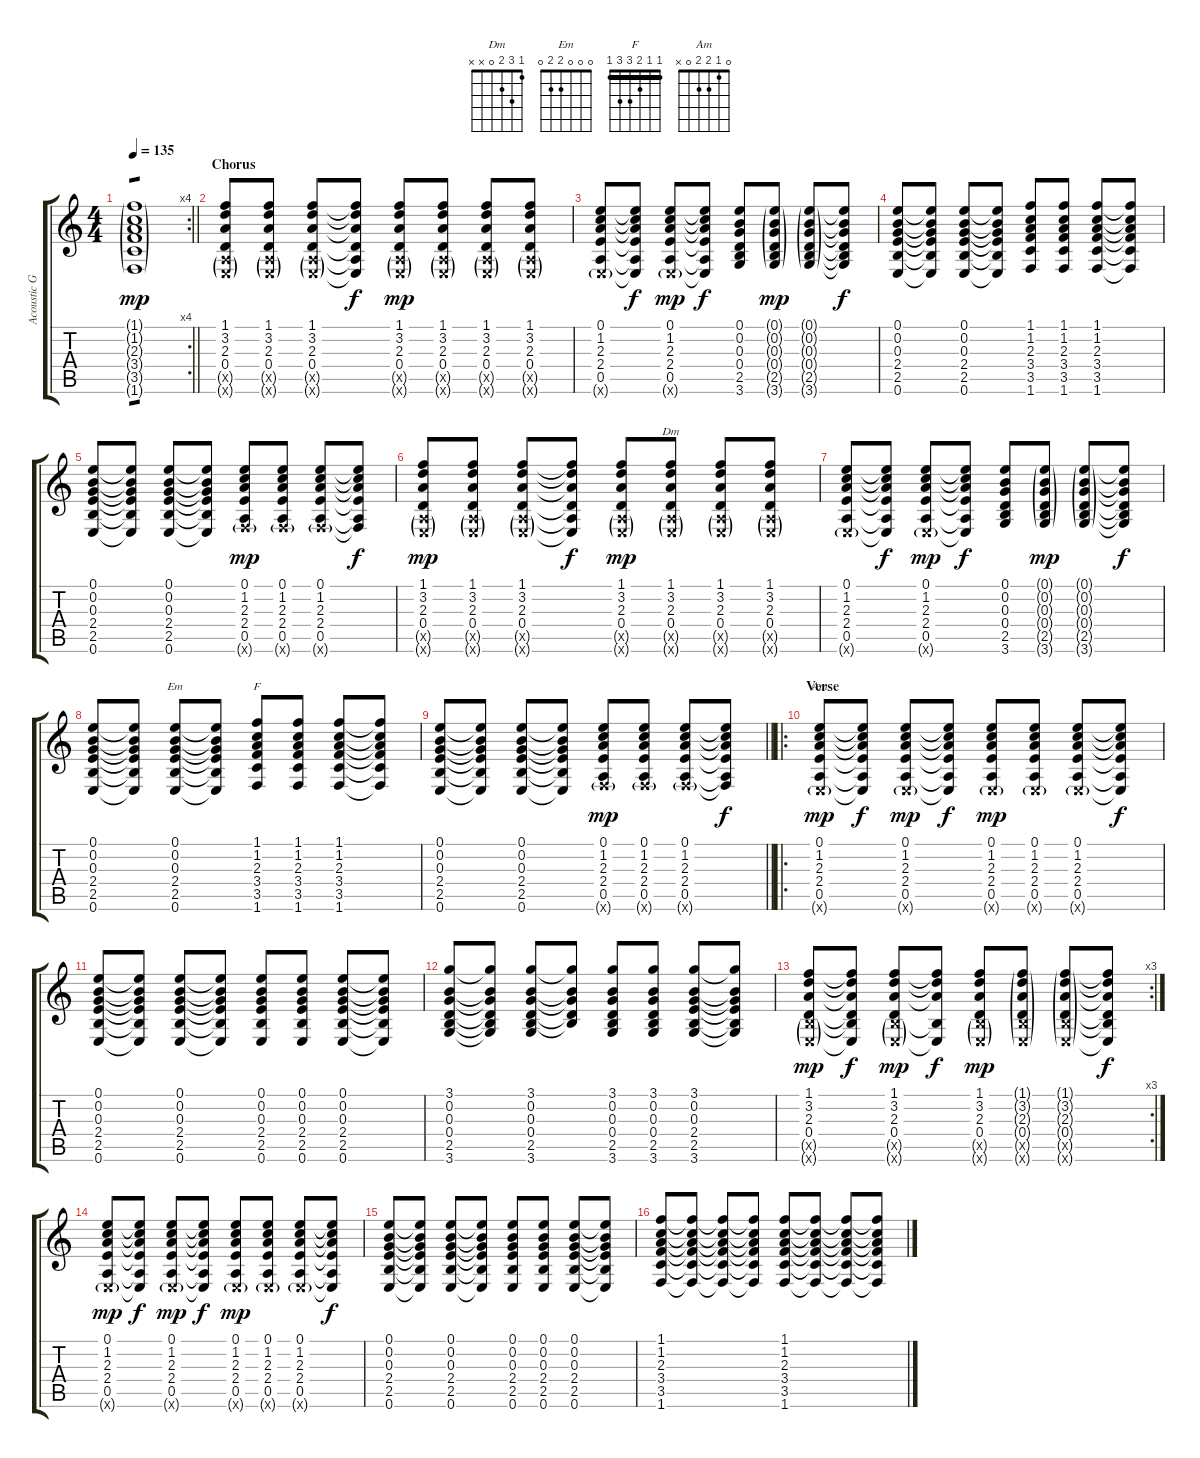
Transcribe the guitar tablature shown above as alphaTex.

\track ("Acoustic Guitar" "Acoustic G") {instrument acousticguitarsteel}
\staff {score tabs}
\tuning (E4 B3 G3 D3 A2 E2) {hide}
\chord ("Dm" 1 3 2 0 x x)
\chord ("Em" 0 0 0 2 2 0)
\chord ("F" 1 1 2 3 3 1) {barre 1}
\chord ("Am" 0 1 2 2 0 x)
\rc 4
\ts (4 4)
\tempo 135
\clef g2
\barLineRight lightlight
\ks c
(1.1{g} 1.2{g} 2.3{g} 3.4{g} 3.5{g} 1.6{g}).1{tp 1 dy mp} |
\section ("" "Chorus")
(1.1 3.2 2.3 0.4 0.5{g x} 0.6{g x}).8 (1.1 3.2 2.3 0.4 0.5{g x} 0.6{g x}).8 (1.1 3.2 2.3 0.4 0.5{g x} 0.6{g x}).8 (1.1{t} 3.2{t} 2.3{t} 0.4{t} 0.5{t} 0.6{t}).8{dy f} (1.1 3.2 2.3 0.4 0.5{g x} 0.6{g x}).8{dy mp} (1.1 3.2 2.3 0.4 0.5{g x} 0.6{g x}).8 (1.1 3.2 2.3 0.4 0.5{g x} 0.6{g x}).8 (1.1 3.2 2.3 0.4 0.5{g x} 0.6{g x}).8 |
(0.1 1.2 2.3 2.4 0.5 0.6{g x}).8 (0.1{t} 1.2{t} 2.3{t} 2.4{t} 0.5{t} 0.6{t}).8{dy f} (0.1 1.2 2.3 2.4 0.5 0.6{g x}).8{dy mp} (0.1{t} 1.2{t} 2.3{t} 2.4{t} 0.5{t} 0.6{t}).8{dy f} (0.1 0.2 0.3 0.4 2.5 3.6).8 (0.1{g} 0.2{g} 0.3{g} 0.4{g} 2.5{g} 3.6{g}).8{dy mp} (0.1{g} 0.2{g} 0.3{g} 0.4{g} 2.5{g} 3.6{g}).8 (0.1{t} 0.2{t} 0.3{t} 0.4{t} 2.5{t} 3.6{t}).8{dy f} |
(0.1 0.2 0.3 2.4 2.5 0.6).8 (0.1{t} 0.2{t} 0.3{t} 2.4{t} 2.5{t} 0.6{t}).8 (0.1 0.2 0.3 2.4 2.5 0.6).8 (0.1{t} 0.2{t} 0.3{t} 2.4{t} 2.5{t} 0.6{t}).8 (1.1 1.2 2.3 3.4 3.5 1.6).8 (1.1 1.2 2.3 3.4 3.5 1.6).8 (1.1 1.2 2.3 3.4 3.5 1.6).8 (1.1{t} 1.2{t} 2.3{t} 3.4{t} 3.5{t} 1.6{t}).8 |
(0.1 0.2 0.3 2.4 2.5 0.6).8 (0.1{t} 0.2{t} 0.3{t} 2.4{t} 2.5{t} 0.6{t}).8 (0.1 0.2 0.3 2.4 2.5 0.6).8 (0.1{t} 0.2{t} 0.3{t} 2.4{t} 2.5{t} 0.6{t}).8 (0.1 1.2 2.3 2.4 0.5 1.6{g x}).8{dy mp} (0.1 1.2 2.3 2.4 0.5 1.6{g x}).8 (0.1 1.2 2.3 2.4 0.5 1.6{g x}).8 (0.1{t} 1.2{t} 2.3{t} 2.4{t} 0.5{t} 1.6{t}).8{dy f} |
(1.1 3.2 2.3 0.4 0.5{g x} 0.6{g x}).8{dy mp} (1.1 3.2 2.3 0.4 0.5{g x} 0.6{g x}).8 (1.1 3.2 2.3 0.4 0.5{g x} 0.6{g x}).8 (1.1{t} 3.2{t} 2.3{t} 0.4{t} 0.5{t} 0.6{t}).8{dy f} (1.1 3.2 2.3 0.4 0.5{g x} 0.6{g x}).8{dy mp} (1.1 3.2 2.3 0.4 0.5{g x} 0.6{g x}).8{ch "Dm"} (1.1 3.2 2.3 0.4 0.5{g x} 0.6{g x}).8 (1.1 3.2 2.3 0.4 0.5{g x} 0.6{g x}).8 |
(0.1 1.2 2.3 2.4 0.5 0.6{g x}).8 (0.1{t} 1.2{t} 2.3{t} 2.4{t} 0.5{t} 0.6{t}).8{dy f} (0.1 1.2 2.3 2.4 0.5 0.6{g x}).8{dy mp} (0.1{t} 1.2{t} 2.3{t} 2.4{t} 0.5{t} 0.6{t}).8{dy f} (0.1 0.2 0.3 0.4 2.5 3.6).8 (0.1{g} 0.2{g} 0.3{g} 0.4{g} 2.5{g} 3.6{g}).8{dy mp} (0.1{g} 0.2{g} 0.3{g} 0.4{g} 2.5{g} 3.6{g}).8 (0.1{t} 0.2{t} 0.3{t} 0.4{t} 2.5{t} 3.6{t}).8{dy f} |
(0.1 0.2 0.3 2.4 2.5 0.6).8 (0.1{t} 0.2{t} 0.3{t} 2.4{t} 2.5{t} 0.6{t}).8 (0.1 0.2 0.3 2.4 2.5 0.6).8{ch "Em"} (0.1{t} 0.2{t} 0.3{t} 2.4{t} 2.5{t} 0.6{t}).8 (1.1 1.2 2.3 3.4 3.5 1.6).8{ch "F"} (1.1 1.2 2.3 3.4 3.5 1.6).8 (1.1 1.2 2.3 3.4 3.5 1.6).8 (1.1{t} 1.2{t} 2.3{t} 3.4{t} 3.5{t} 1.6{t}).8 |
\barLineRight lightlight
(0.1 0.2 0.3 2.4 2.5 0.6).8 (0.1{t} 0.2{t} 0.3{t} 2.4{t} 2.5{t} 0.6{t}).8 (0.1 0.2 0.3 2.4 2.5 0.6).8 (0.1{t} 0.2{t} 0.3{t} 2.4{t} 2.5{t} 0.6{t}).8 (0.1 1.2 2.3 2.4 0.5 1.6{g x}).8{dy mp} (0.1 1.2 2.3 2.4 0.5 1.6{g x}).8 (0.1 1.2 2.3 2.4 0.5 1.6{g x}).8 (0.1{t} 1.2{t} 2.3{t} 2.4{t} 0.5{t} 1.6{t}).8{dy f} |
\ro
\section ("" "Verse")
(0.1 1.2 2.3 2.4 0.5 0.6{g x}).8{ch "Am" dy mp} (0.1{t} 1.2{t} 2.3{t} 2.4{t} 0.5{t} 0.6{t}).8{dy f} (0.1 1.2 2.3 2.4 0.5 0.6{g x}).8{dy mp} (0.1{t} 1.2{t} 2.3{t} 2.4{t} 0.5{t} 0.6{t}).8{dy f} (0.1 1.2 2.3 2.4 0.5 0.6{g x}).8{dy mp} (0.1 1.2 2.3 2.4 0.5 0.6{g x}).8 (0.1 1.2 2.3 2.4 0.5 0.6{g x}).8 (0.1{t} 1.2{t} 2.3{t} 2.4{t} 0.5{t} 0.6{t}).8{dy f} |
(0.1 0.2 0.3 2.4 2.5 0.6).8 (0.1{t} 0.2{t} 0.3{t} 2.4{t} 2.5{t} 0.6{t}).8 (0.1 0.2 0.3 2.4 2.5 0.6).8 (0.1{t} 0.2{t} 0.3{t} 2.4{t} 2.5{t} 0.6{t}).8 (0.1 0.2 0.3 2.4 2.5 0.6).8 (0.1 0.2 0.3 2.4 2.5 0.6).8 (0.1 0.2 0.3 2.4 2.5 0.6).8 (0.1{t} 0.2{t} 0.3{t} 2.4{t} 2.5{t} 0.6{t}).8 |
(3.1 0.2 0.3 0.4 2.5 3.6).8 (3.1{t} 0.2{t} 0.3{t} 0.4{t} 2.5{t} 3.6{t}).8 (3.1 0.2 0.3 0.4 2.5 3.6).8 (3.1{t} 0.2{t} 0.3{t} 0.4{t} 2.5{t}).8 (3.1 0.2 0.3 0.4 2.5 3.6).8 (3.1 0.2 0.3 0.4 2.5 3.6).8 (3.1 0.2 0.3 2.4 2.5 3.6).8 (3.1{t} 0.2{t} 0.3{t} 2.4{t} 2.5{t} 3.6{t}).8 |
\rc 3
(1.1 3.2 2.3 0.4 2.5{g x} 0.6{g x}).8{dy mp} (1.1{t} 3.2{t} 2.3{t} 0.4{t} 2.5{t} 0.6{t}).8{dy f} (1.1 3.2 2.3 0.4 2.5{g x} 0.6{g x}).8{dy mp} (1.1{t} 3.2{t} 2.3{t} 2.5{t} 0.6{t}).8{dy f} (1.1 3.2 2.3 0.4 2.5{g x} 0.6{g x}).8{dy mp} (1.1{g} 3.2{g} 2.3{g} 0.4{g} 2.5{g x} 0.6{g x}).8 (1.1{g} 3.2{g} 2.3{g} 0.4{g} 2.5{g x} 0.6{g x}).8 (1.1{t} 3.2{t} 2.3{t} 0.4{t} 2.5{t} 0.6{t}).8{dy f} |
(0.1 1.2 2.3 2.4 0.5 0.6{g x}).8{dy mp} (0.1{t} 1.2{t} 2.3{t} 2.4{t} 0.5{t} 0.6{t}).8{dy f} (0.1 1.2 2.3 2.4 0.5 0.6{g x}).8{dy mp} (0.1{t} 1.2{t} 2.3{t} 2.4{t} 0.5{t} 0.6{t}).8{dy f} (0.1 1.2 2.3 2.4 0.5 0.6{g x}).8{dy mp} (0.1 1.2 2.3 2.4 0.5 0.6{g x}).8 (0.1 1.2 2.3 2.4 0.5 0.6{g x}).8 (0.1{t} 1.2{t} 2.3{t} 2.4{t} 0.5{t} 0.6{t}).8{dy f} |
(0.1 0.2 0.3 2.4 2.5 0.6).8 (0.1{t} 0.2{t} 0.3{t} 2.4{t} 2.5{t} 0.6{t}).8 (0.1 0.2 0.3 2.4 2.5 0.6).8 (0.1{t} 0.2{t} 0.3{t} 2.4{t} 2.5{t} 0.6{t}).8 (0.1 0.2 0.3 2.4 2.5 0.6).8 (0.1 0.2 0.3 2.4 2.5 0.6).8 (0.1 0.2 0.3 2.4 2.5 0.6).8 (0.1{t} 0.2{t} 0.3{t} 2.4{t} 2.5{t} 0.6{t}).8 |
(1.1 1.2 2.3 3.4 3.5 1.6).8 (1.1{t} 1.2{t} 2.3{t} 3.4{t} 3.5{t} 1.6{t}).8 (1.1{t} 1.2{t} 2.3{t} 3.4{t} 3.5{t} 1.6{t}).8 (1.1{t} 1.2{t} 2.3{t} 3.4{t} 3.5{t} 1.6{t}).8 (1.1 1.2 2.3 3.4 3.5 1.6).8 (1.1{t} 1.2{t} 2.3{t} 3.4{t} 3.5{t} 1.6{t}).8 (1.1{t} 1.2{t} 2.3{t} 3.4{t} 3.5{t} 1.6{t}).8 (1.1{t} 1.2{t} 2.3{t} 3.4{t} 3.5{t} 1.6{t}).8
